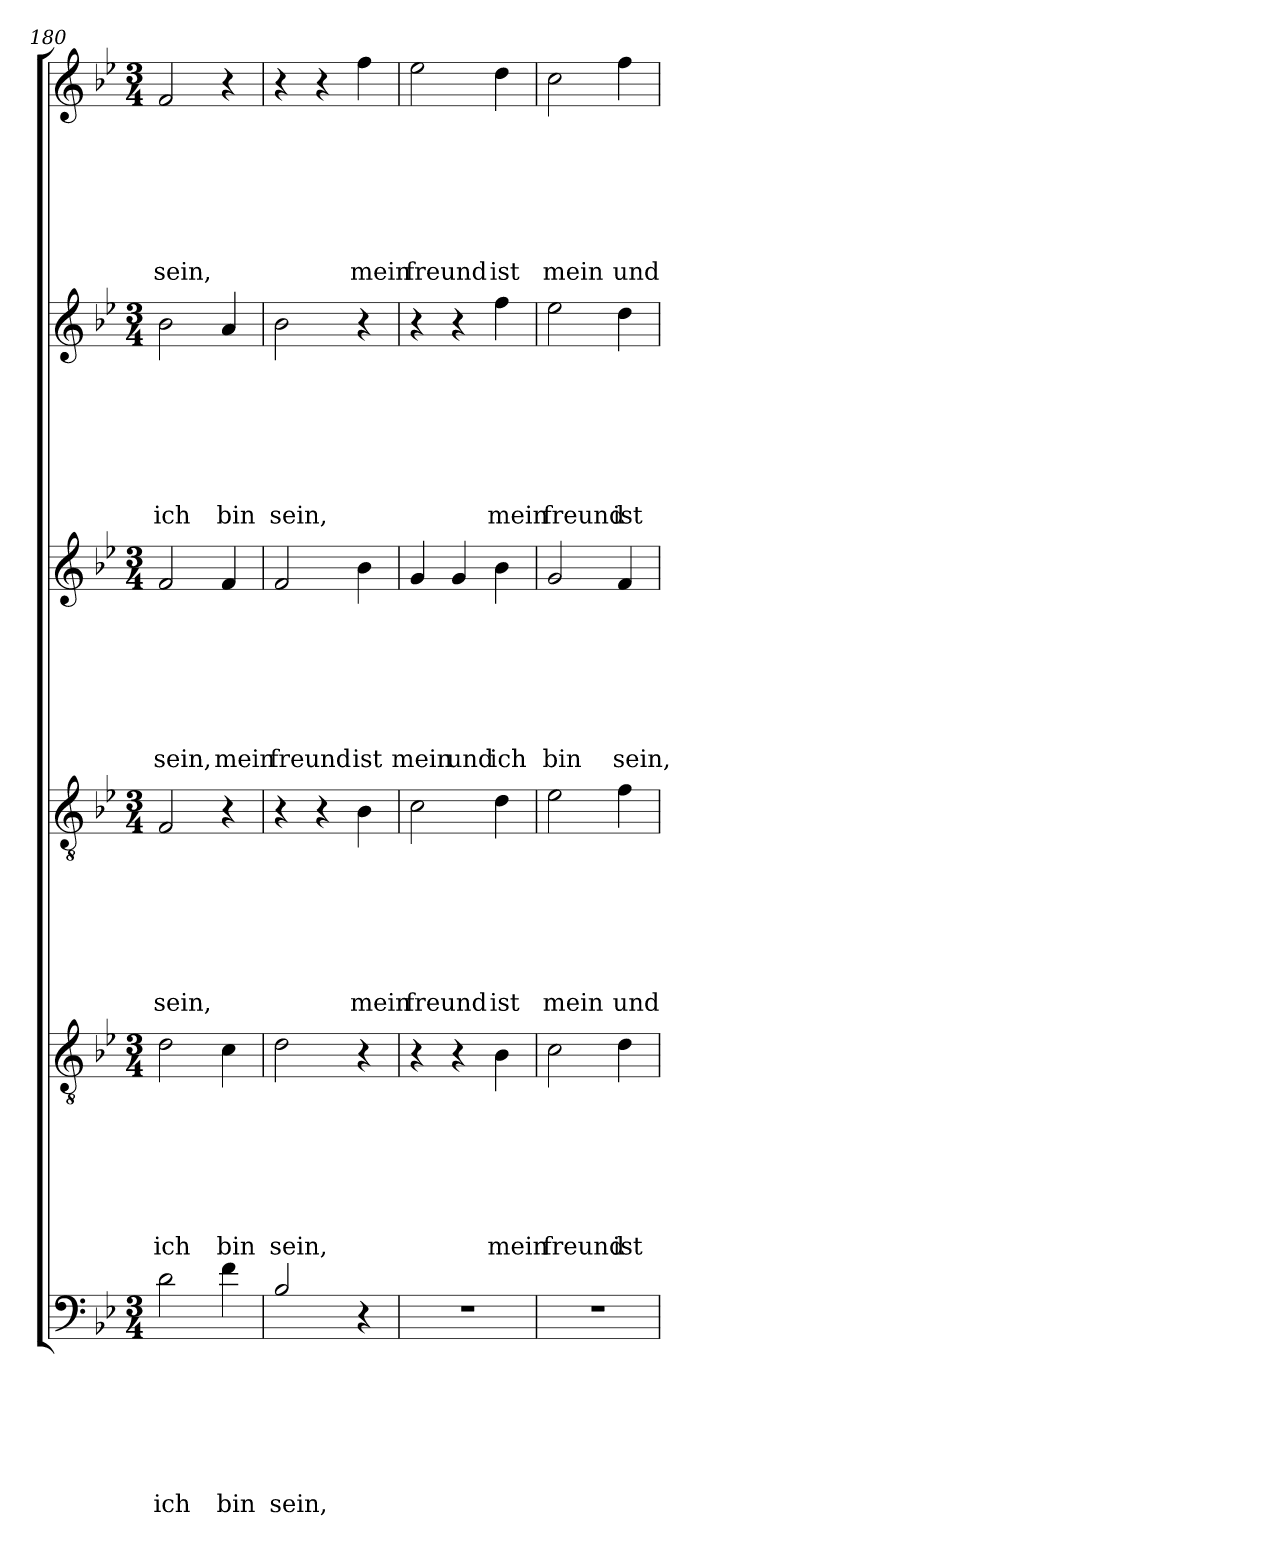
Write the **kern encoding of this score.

**kern	**text	**text	**text	**text	**text	**text	**text	**kern	**text	**text	**text	**text	**text	**text	**text	**kern	**text	**text	**text	**text	**text	**text	**text	**kern	**text	**text	**text	**text	**text	**text	**text	**kern	**text	**text	**text	**text	**text	**text	**text	**kern	**text	**text	**text	**text	**text	**text	**text
*part6	*part6	*part6	*part6	*part6	*part6	*part6	*part6	*part5	*part5	*part5	*part5	*part5	*part5	*part5	*part5	*part4	*part4	*part4	*part4	*part4	*part4	*part4	*part4	*part3	*part3	*part3	*part3	*part3	*part3	*part3	*part3	*part2	*part2	*part2	*part2	*part2	*part2	*part2	*part2	*part1	*part1	*part1	*part1	*part1	*part1	*part1	*part1
*staff6	*staff6	*staff6	*staff6	*staff6	*staff6	*staff6	*staff6	*staff5	*staff5	*staff5	*staff5	*staff5	*staff5	*staff5	*staff5	*staff4	*staff4	*staff4	*staff4	*staff4	*staff4	*staff4	*staff4	*staff3	*staff3	*staff3	*staff3	*staff3	*staff3	*staff3	*staff3	*staff2	*staff2	*staff2	*staff2	*staff2	*staff2	*staff2	*staff2	*staff1	*staff1	*staff1	*staff1	*staff1	*staff1	*staff1	*staff1
!!LO:LB:g=z
*clefF4	*	*	*	*	*	*	*	*clefGv2	*	*	*	*	*	*	*	*clefGv2	*	*	*	*	*	*	*	*clefG2	*	*	*	*	*	*	*	*clefG2	*	*	*	*	*	*	*	*clefG2	*	*	*	*	*	*	*
*ITrd8c14	*	*	*	*	*	*	*	*	*	*	*	*	*	*	*	*	*	*	*	*	*	*	*	*	*	*	*	*	*	*	*	*	*	*	*	*	*	*	*	*	*	*	*	*	*	*	*
*k[b-e-]	*	*	*	*	*	*	*	*k[b-e-]	*	*	*	*	*	*	*	*k[b-e-]	*	*	*	*	*	*	*	*k[b-e-]	*	*	*	*	*	*	*	*k[b-e-]	*	*	*	*	*	*	*	*k[b-e-]	*	*	*	*	*	*	*
*B-:	*	*	*	*	*	*	*	*B-:	*	*	*	*	*	*	*	*B-:	*	*	*	*	*	*	*	*B-:	*	*	*	*	*	*	*	*B-:	*	*	*	*	*	*	*	*B-:	*	*	*	*	*	*	*
*M3/4	*	*	*	*	*	*	*	*M3/4	*	*	*	*	*	*	*	*M3/4	*	*	*	*	*	*	*	*M3/4	*	*	*	*	*	*	*	*M3/4	*	*	*	*	*	*	*	*M3/4	*	*	*	*	*	*	*
=180	=180	=180	=180	=180	=180	=180	=180	=180	=180	=180	=180	=180	=180	=180	=180	=180	=180	=180	=180	=180	=180	=180	=180	=180	=180	=180	=180	=180	=180	=180	=180	=180	=180	=180	=180	=180	=180	=180	=180	=180	=180	=180	=180	=180	=180	=180	=180
!	!	!	!	!	!	!	!LO:LY:b	!	!	!	!	!	!	!	!LO:LY:b	!	!	!	!	!	!	!	!LO:LY:b	!	!	!	!	!	!	!	!LO:LY:b	!	!	!	!	!	!	!	!LO:LY:b	!	!	!	!	!	!	!	!LO:LY:b
2D\	.	.	.	.	.	.	ich	2d\	.	.	.	.	.	.	ich	2F/	.	.	.	.	.	.	sein,	2f/	.	.	.	.	.	.	sein,	2b-\	.	.	.	.	.	.	ich	2f/	.	.	.	.	.	.	sein,
!	!	!	!	!	!	!	!LO:LY:b	!	!	!	!	!	!	!	!LO:LY:b	!	!	!	!	!	!	!	!	!	!	!	!	!	!	!	!LO:LY:b	!	!	!	!	!	!	!	!LO:LY:b	!	!	!	!	!	!	!	!
4F\	.	.	.	.	.	.	bin	4c\	.	.	.	.	.	.	bin	4r	.	.	.	.	.	.	.	4f/	.	.	.	.	.	.	mein	4a/	.	.	.	.	.	.	bin	4r	.	.	.	.	.	.	.
=181	=181	=181	=181	=181	=181	=181	=181	=181	=181	=181	=181	=181	=181	=181	=181	=181	=181	=181	=181	=181	=181	=181	=181	=181	=181	=181	=181	=181	=181	=181	=181	=181	=181	=181	=181	=181	=181	=181	=181	=181	=181	=181	=181	=181	=181	=181	=181
!	!	!	!	!	!	!	!LO:LY:b	!	!	!	!	!	!	!	!LO:LY:b	!	!	!	!	!	!	!	!	!	!	!	!	!	!	!	!LO:LY:b	!	!	!	!	!	!	!	!LO:LY:b	!	!	!	!	!	!	!	!
2BB-/	.	.	.	.	.	.	sein,	2d\	.	.	.	.	.	.	sein,	4r	.	.	.	.	.	.	.	2f/	.	.	.	.	.	.	freund	2b-\	.	.	.	.	.	.	sein,	4r	.	.	.	.	.	.	.
.	.	.	.	.	.	.	.	.	.	.	.	.	.	.	.	4r	.	.	.	.	.	.	.	.	.	.	.	.	.	.	.	.	.	.	.	.	.	.	.	4r	.	.	.	.	.	.	.
!	!	!	!	!	!	!	!	!	!	!	!	!	!	!	!	!	!	!	!	!	!	!	!LO:LY:b	!	!	!	!	!	!	!	!LO:LY:b	!	!	!	!	!	!	!	!	!	!	!	!	!	!	!	!LO:LY:b
4r	.	.	.	.	.	.	.	4r	.	.	.	.	.	.	.	4B-\	.	.	.	.	.	.	mein	4b-\	.	.	.	.	.	.	ist	4r	.	.	.	.	.	.	.	4ff\	.	.	.	.	.	.	mein
=182	=182	=182	=182	=182	=182	=182	=182	=182	=182	=182	=182	=182	=182	=182	=182	=182	=182	=182	=182	=182	=182	=182	=182	=182	=182	=182	=182	=182	=182	=182	=182	=182	=182	=182	=182	=182	=182	=182	=182	=182	=182	=182	=182	=182	=182	=182	=182
!	!	!	!	!	!	!	!	!	!	!	!	!	!	!	!	!	!	!	!	!	!	!	!LO:LY:b	!	!	!	!	!	!	!	!LO:LY:b	!	!	!	!	!	!	!	!	!	!	!	!	!	!	!	!LO:LY:b
2.r	.	.	.	.	.	.	.	4r	.	.	.	.	.	.	.	2c\	.	.	.	.	.	.	freund	4g/	.	.	.	.	.	.	mein	4r	.	.	.	.	.	.	.	2ee-\	.	.	.	.	.	.	freund
!	!	!	!	!	!	!	!	!	!	!	!	!	!	!	!	!	!	!	!	!	!	!	!	!	!	!	!	!	!	!	!LO:LY:b	!	!	!	!	!	!	!	!	!	!	!	!	!	!	!	!
.	.	.	.	.	.	.	.	4r	.	.	.	.	.	.	.	.	.	.	.	.	.	.	.	4g/	.	.	.	.	.	.	und	4r	.	.	.	.	.	.	.	.	.	.	.	.	.	.	.
!	!	!	!	!	!	!	!	!	!	!	!	!	!	!	!LO:LY:b	!	!	!	!	!	!	!	!LO:LY:b	!	!	!	!	!	!	!	!LO:LY:b	!	!	!	!	!	!	!	!LO:LY:b	!	!	!	!	!	!	!	!LO:LY:b
.	.	.	.	.	.	.	.	4B-\	.	.	.	.	.	.	mein	4d\	.	.	.	.	.	.	ist	4b-\	.	.	.	.	.	.	ich	4ff\	.	.	.	.	.	.	mein	4dd\	.	.	.	.	.	.	ist
=183	=183	=183	=183	=183	=183	=183	=183	=183	=183	=183	=183	=183	=183	=183	=183	=183	=183	=183	=183	=183	=183	=183	=183	=183	=183	=183	=183	=183	=183	=183	=183	=183	=183	=183	=183	=183	=183	=183	=183	=183	=183	=183	=183	=183	=183	=183	=183
!	!	!	!	!	!	!	!	!	!	!	!	!	!	!	!LO:LY:b	!	!	!	!	!	!	!	!LO:LY:b	!	!	!	!	!	!	!	!LO:LY:b	!	!	!	!	!	!	!	!LO:LY:b	!	!	!	!	!	!	!	!LO:LY:b
2.r	.	.	.	.	.	.	.	2c\	.	.	.	.	.	.	freund	2e-\	.	.	.	.	.	.	mein	2g/	.	.	.	.	.	.	bin	2ee-\	.	.	.	.	.	.	freund	2cc\	.	.	.	.	.	.	mein
!	!	!	!	!	!	!	!	!	!	!	!	!	!	!	!LO:LY:b	!	!	!	!	!	!	!	!LO:LY:b	!	!	!	!	!	!	!	!LO:LY:b	!	!	!	!	!	!	!	!LO:LY:b	!	!	!	!	!	!	!	!LO:LY:b
.	.	.	.	.	.	.	.	4d\	.	.	.	.	.	.	ist	4f\	.	.	.	.	.	.	und	4f/	.	.	.	.	.	.	sein,	4dd\	.	.	.	.	.	.	ist	4ff\	.	.	.	.	.	.	und
=	=	=	=	=	=	=	=	=	=	=	=	=	=	=	=	=	=	=	=	=	=	=	=	=	=	=	=	=	=	=	=	=	=	=	=	=	=	=	=	=	=	=	=	=	=	=	=
*-	*-	*-	*-	*-	*-	*-	*-	*-	*-	*-	*-	*-	*-	*-	*-	*-	*-	*-	*-	*-	*-	*-	*-	*-	*-	*-	*-	*-	*-	*-	*-	*-	*-	*-	*-	*-	*-	*-	*-	*-	*-	*-	*-	*-	*-	*-	*-
